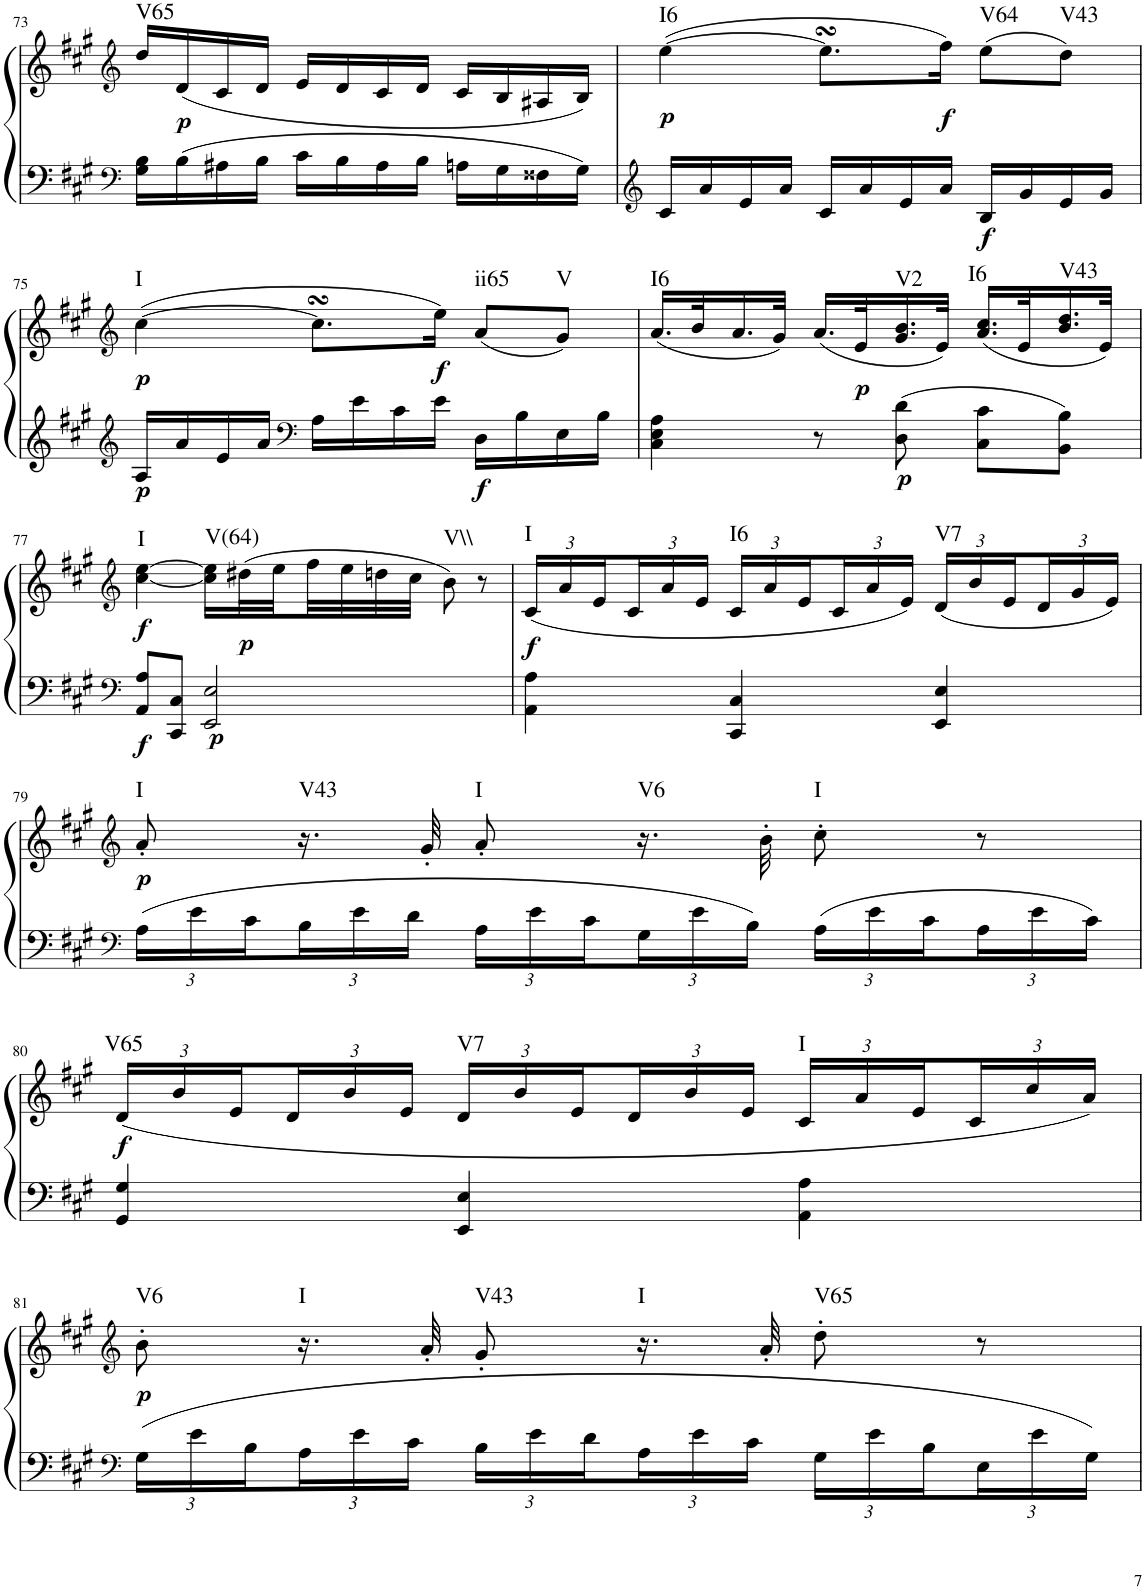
**kern	**kern	**dynam	**harte
*part1	*part1	*part1	*part1
*staff2	*staff1	*staff1/2	*
*I"unbenannt2	*	*	*
!!LO:PB:g=z
*clefF4	*clefG2	*	*
*k[f#c#g#]	*k[f#c#g#]	*	*
*M3/4	*M3/4	*	*
=73	=73	=73	=73
!	!	!	!LO:H:kt=V65
16G#\ 16B\LL	16dd/LL	.	N
!	!	!LO:DY:b	!
16B\	(16d/	p	.
16A#X\	16c#/	.	.
16B\JJ	16d/JJ	.	.
16c#\LL	16e/LL	.	.
16B\	16d/	.	.
16A#\	16c#/	.	.
16B\JJ	16d/JJ	.	.
16An\LL	16c#/LL	.	.
16G#\	16B/	.	.
16F##X\	16A#X/	.	.
16G#\JJ	16B/JJ)	.	.
=74	=74	=74	=74
*clefG2	*	*	*
!	!	!LO:DY:b	!LO:H:kt=I6
16c#/LL	([4ee\	p	N
16a/	.	.	.
16e/	.	.	.
16a/JJ	.	.	.
16c#/LL	8.eesSSS\L]	.	.
16a/	.	.	.
16e/	.	.	.
!	!	!LO:DY:b	!
16a/JJ	16ff#\Jk)	f	.
!	!	!LO:DY:b=2	!LO:H:kt=V64
16B/LL	(8ee\L	f	N
16g#/	.	.	.
!	!	!	!LO:H:kt=V43
16e/	8dd\J)	.	N
16g#/JJ	.	.	.
!!LO:LB:g=z
=75	=75	=75	=75
*clefG2	*clefG2	*	*
!	!	!LO:DY:b=2	!
!	!	!LO:DY:n=1:b	!LO:H:kt=I
16A/LL	([4cc#\	p p	N
16a/	.	.	.
16e/	.	.	.
16a/JJ	.	.	.
*clefF4	*	*	*
16A\LL	8.cc#sSsS\L]	.	.
16e\	.	.	.
16c#\	.	.	.
!	!	!LO:DY:n=2:b	!
16e\JJ	16ee\Jk)	f	.
!	!	!LO:DY:n=3:b=2	!LO:H:kt=ii65
16D\LL	(8a/L	f	N
16B\	.	.	.
!	!	!	!LO:H:kt=V
16E\	8g#/J)	.	N
16B\JJ	.	.	.
=76	=76	=76	=76
!	!	!	!LO:H:kt=I6
4C#\ 4E\ 4A\	(16.a/LL	.	N
.	32b/K	.	.
.	16.a/	.	.
.	32g#/JJk)	.	.
8r	(16.a/LL	.	.
!	!	!LO:DY:b	!
.	32e/K	p	.
!	!	!LO:DY:b=2	!LO:H:kt=V2
8D\ 8d\	16.g#/ 16.b/	p	N
.	32e/JJk)	.	.
!	!	!	!LO:H:kt=I6
8C#\ 8c#\L	(16.a/ 16.cc#/LL	.	N
.	32e/K	.	.
!	!	!	!LO:H:kt=V43
8BB\ 8B\J	16.b/ 16.dd/	.	N
.	32e/JJk)	.	.
!!LO:LB:g=z
=77	=77	=77	=77
*clefF4	*clefG2	*	*
!	!	!LO:DY:b=2	!
!	!	!LO:DY:n=1:b	!LO:H:kt=I
8AA/ 8A/L	[4cc#\ [4ee\	f f	N
8CC#/ 8C#/J	.	.	.
!	!	!LO:DY:n=2:b=2	!LO:H:kt=V(64)
2EE/ 2E/	16cc#\] 16ee\]LL	p	N
!	!	!LO:DY:n=3:b	!
.	(32dd#X\L	p	.
.	32ee\	.	.
.	32ff#\	.	.
.	32ee\	.	.
.	32ddn\	.	.
.	32cc#\JJJ	.	.
!	!	!	!LO:H:kt=V\\
.	8b\)	.	N
.	8r	.	.
=78	=78	=78	=78
*	*Xbrackettup	*	*
!	!	!LO:DY:b	!LO:H:kt=I
4AA\ 4A\	(24c#/LL	f	N
.	24a/	.	.
.	24e/	.	.
.	24c#/	.	.
.	24a/	.	.
.	24e/JJ	.	.
!	!	!	!LO:H:kt=I6
4CC#/ 4C#/	24c#/LL	.	N
.	24a/	.	.
.	24e/	.	.
.	24c#/	.	.
.	24a/	.	.
.	24e/JJ)	.	.
!	!	!	!LO:H:kt=V7
4EE/ 4E/	(24d/LL	.	N
.	24b/	.	.
.	24e/	.	.
.	24d/	.	.
.	24g#/	.	.
.	24e/JJ)	.	.
!!LO:LB:g=z
=79	=79	=79	=79
*clefF4	*clefG2	*	*
*Xbrackettup	*	*	*
!	!	!LO:DY:b	!LO:H:kt=I
24A\LL	8a'/	p	N
24e\	.	.	.
24c#\	.	.	.
!	!	!	!LO:H:kt=V43
24B\	16.r	.	N
24e\	.	.	.
24d\JJ	.	.	.
.	32g#'/	.	.
!	!	!	!LO:H:kt=I
24A\LL	8a'/	.	N
24e\	.	.	.
24c#\	.	.	.
!	!	!	!LO:H:kt=V6
24G#\	16.r	.	N
24e\	.	.	.
24B\JJ	.	.	.
.	32b'\	.	.
!	!	!	!LO:H:kt=I
24A\LL	8cc#'\	.	N
24e\	.	.	.
24c#\	.	.	.
24A\	8r	.	.
24e\	.	.	.
24c#\JJ	.	.	.
!!LO:LB:g=z
=80	=80	=80	=80
!	!	!LO:DY:b	!LO:H:kt=V65
4GG#/ 4G#/	(24d/LL	f	N
.	24b/	.	.
.	24e/	.	.
.	24d/	.	.
.	24b/	.	.
.	24e/JJ	.	.
!	!	!	!LO:H:kt=V7
4EE/ 4E/	24d/LL	.	N
.	24b/	.	.
.	24e/	.	.
.	24d/	.	.
.	24b/	.	.
.	24e/JJ	.	.
!	!	!	!LO:H:kt=I
4AA\ 4A\	24c#/LL	.	N
.	24a/	.	.
.	24e/	.	.
.	24c#/	.	.
.	24cc#/	.	.
.	24a/JJ)	.	.
!!LO:LB:g=z
=81	=81	=81	=81
*clefF4	*clefG2	*	*
!	!	!LO:DY:b	!LO:H:kt=V6
24G#\LL	8b'\	p	N
24e\	.	.	.
24B\	.	.	.
!	!	!	!LO:H:kt=I
24A\	16.r	.	N
24e\	.	.	.
24c#\JJ	.	.	.
.	32a'/	.	.
!	!	!	!LO:H:kt=V43
24B\LL	8g#'/	.	N
24e\	.	.	.
24d\	.	.	.
!	!	!	!LO:H:kt=I
24A\	16.r	.	N
24e\	.	.	.
24c#\JJ	.	.	.
.	32a'/	.	.
!	!	!	!LO:H:kt=V65
24G#\LL	8dd'\	.	N
24e\	.	.	.
24B\	.	.	.
24E\	8r	.	.
24e\	.	.	.
24G#\JJ	.	.	.
=	=	=	=
*-	*-	*-	*-
